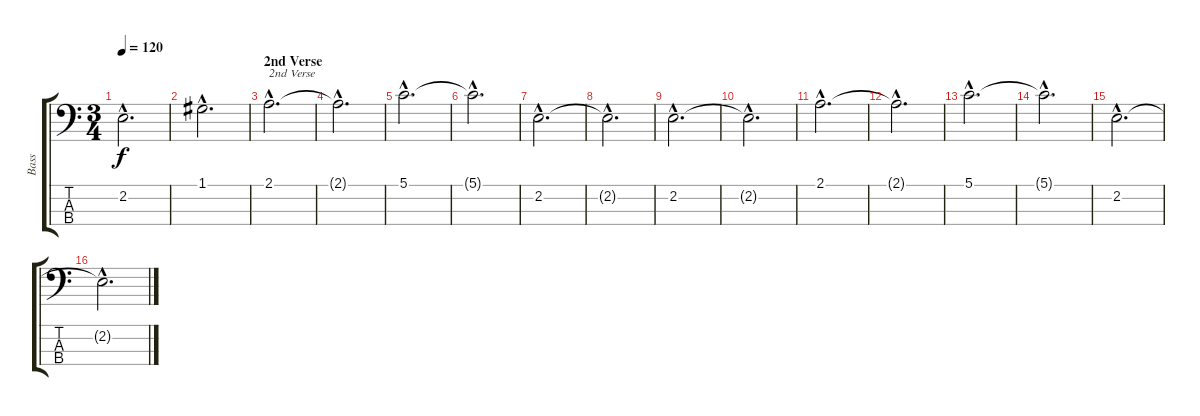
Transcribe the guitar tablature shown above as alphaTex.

\track ("Bass" "Bass") {instrument acousticbass}
\staff {score tabs}
\tuning (G2 D2 A1 E1) {hide}
\ts (3 4)
\tempo 120
\clef f4
\ks c
2.2{hac}.2{d dy f} |
1.1{hac}.2{d} |
\section ("" "2nd Verse")
2.1{hac}.2{d txt "2nd Verse"} |
2.1{hac t}.2{d} |
5.1{hac}.2{d} |
5.1{hac t}.2{d} |
2.2{hac}.2{d} |
2.2{hac t}.2{d} |
2.2{hac}.2{d} |
2.2{hac t}.2{d} |
2.1{hac}.2{d} |
2.1{hac t}.2{d} |
5.1{hac}.2{d} |
5.1{hac t}.2{d} |
2.2{hac}.2{d} |
2.2{hac t}.2{d}
